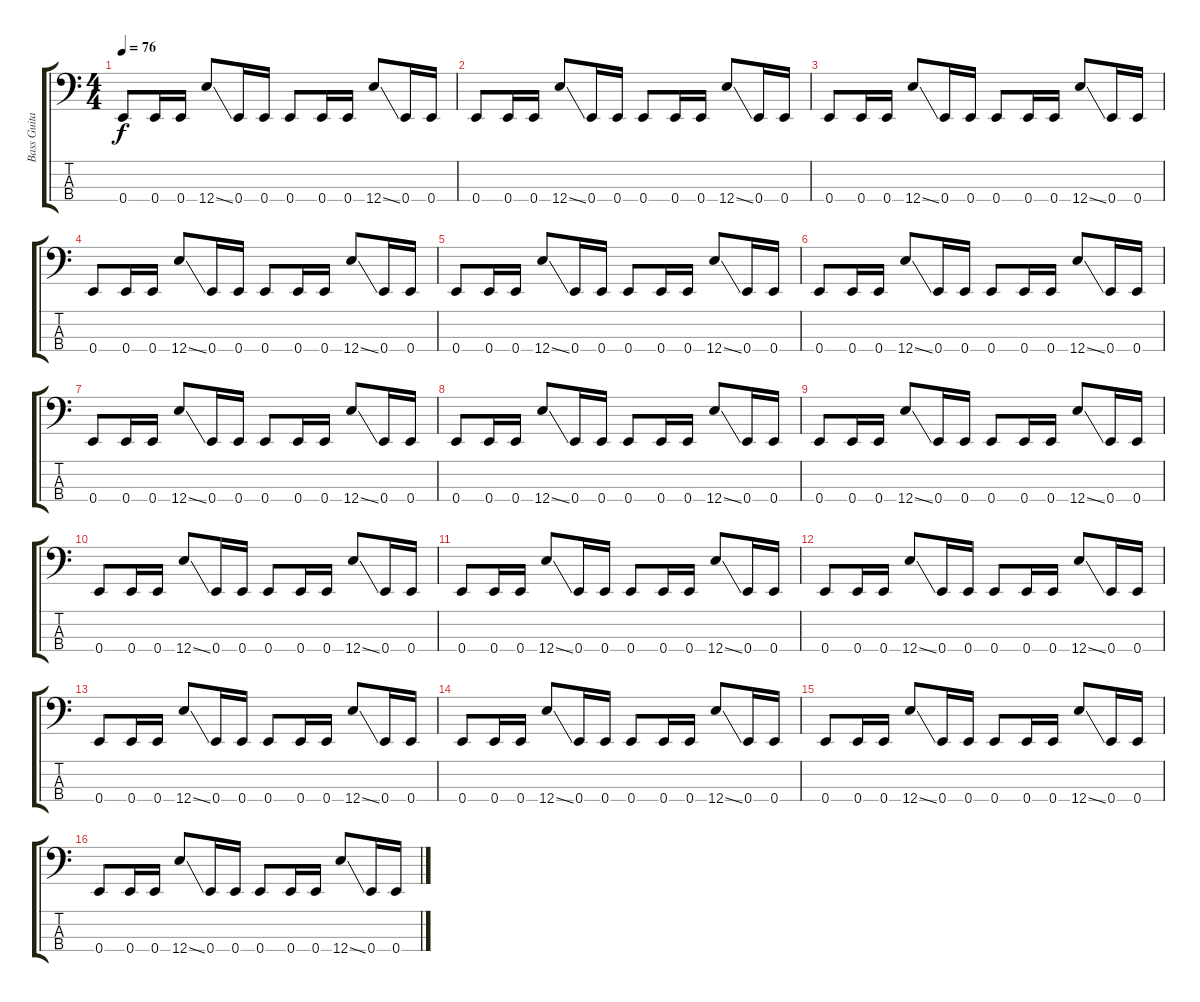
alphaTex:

\track ("Bass Guitar" "Bass Guita") {instrument electricbassfinger}
\staff {score tabs}
\tuning (G2 D2 A1 E1) {hide}
\ts (4 4)
\tempo 76
\clef f4
\ks c
0.4.8{dy f} 0.4.16 0.4.16 12.4{ss}.8 0.4.16 0.4.16 0.4.8 0.4.16 0.4.16 12.4{ss}.8 0.4.16 0.4.16 |
0.4.8 0.4.16 0.4.16 12.4{ss}.8 0.4.16 0.4.16 0.4.8 0.4.16 0.4.16 12.4{ss}.8 0.4.16 0.4.16 |
0.4.8 0.4.16 0.4.16 12.4{ss}.8 0.4.16 0.4.16 0.4.8 0.4.16 0.4.16 12.4{ss}.8 0.4.16 0.4.16 |
0.4.8 0.4.16 0.4.16 12.4{ss}.8 0.4.16 0.4.16 0.4.8 0.4.16 0.4.16 12.4{ss}.8 0.4.16 0.4.16 |
0.4.8 0.4.16 0.4.16 12.4{ss}.8 0.4.16 0.4.16 0.4.8 0.4.16 0.4.16 12.4{ss}.8 0.4.16 0.4.16 |
0.4.8 0.4.16 0.4.16 12.4{ss}.8 0.4.16 0.4.16 0.4.8 0.4.16 0.4.16 12.4{ss}.8 0.4.16 0.4.16 |
0.4.8 0.4.16 0.4.16 12.4{ss}.8 0.4.16 0.4.16 0.4.8 0.4.16 0.4.16 12.4{ss}.8 0.4.16 0.4.16 |
0.4.8 0.4.16 0.4.16 12.4{ss}.8 0.4.16 0.4.16 0.4.8 0.4.16 0.4.16 12.4{ss}.8 0.4.16 0.4.16 |
0.4.8 0.4.16 0.4.16 12.4{ss}.8 0.4.16 0.4.16 0.4.8 0.4.16 0.4.16 12.4{ss}.8 0.4.16 0.4.16 |
0.4.8 0.4.16 0.4.16 12.4{ss}.8 0.4.16 0.4.16 0.4.8 0.4.16 0.4.16 12.4{ss}.8 0.4.16 0.4.16 |
0.4.8 0.4.16 0.4.16 12.4{ss}.8 0.4.16 0.4.16 0.4.8 0.4.16 0.4.16 12.4{ss}.8 0.4.16 0.4.16 |
0.4.8 0.4.16 0.4.16 12.4{ss}.8 0.4.16 0.4.16 0.4.8 0.4.16 0.4.16 12.4{ss}.8 0.4.16 0.4.16 |
0.4.8 0.4.16 0.4.16 12.4{ss}.8 0.4.16 0.4.16 0.4.8 0.4.16 0.4.16 12.4{ss}.8 0.4.16 0.4.16 |
0.4.8 0.4.16 0.4.16 12.4{ss}.8 0.4.16 0.4.16 0.4.8 0.4.16 0.4.16 12.4{ss}.8 0.4.16 0.4.16 |
0.4.8 0.4.16 0.4.16 12.4{ss}.8 0.4.16 0.4.16 0.4.8 0.4.16 0.4.16 12.4{ss}.8 0.4.16 0.4.16 |
0.4.8 0.4.16 0.4.16 12.4{ss}.8 0.4.16 0.4.16 0.4.8 0.4.16 0.4.16 12.4{ss}.8 0.4.16 0.4.16
